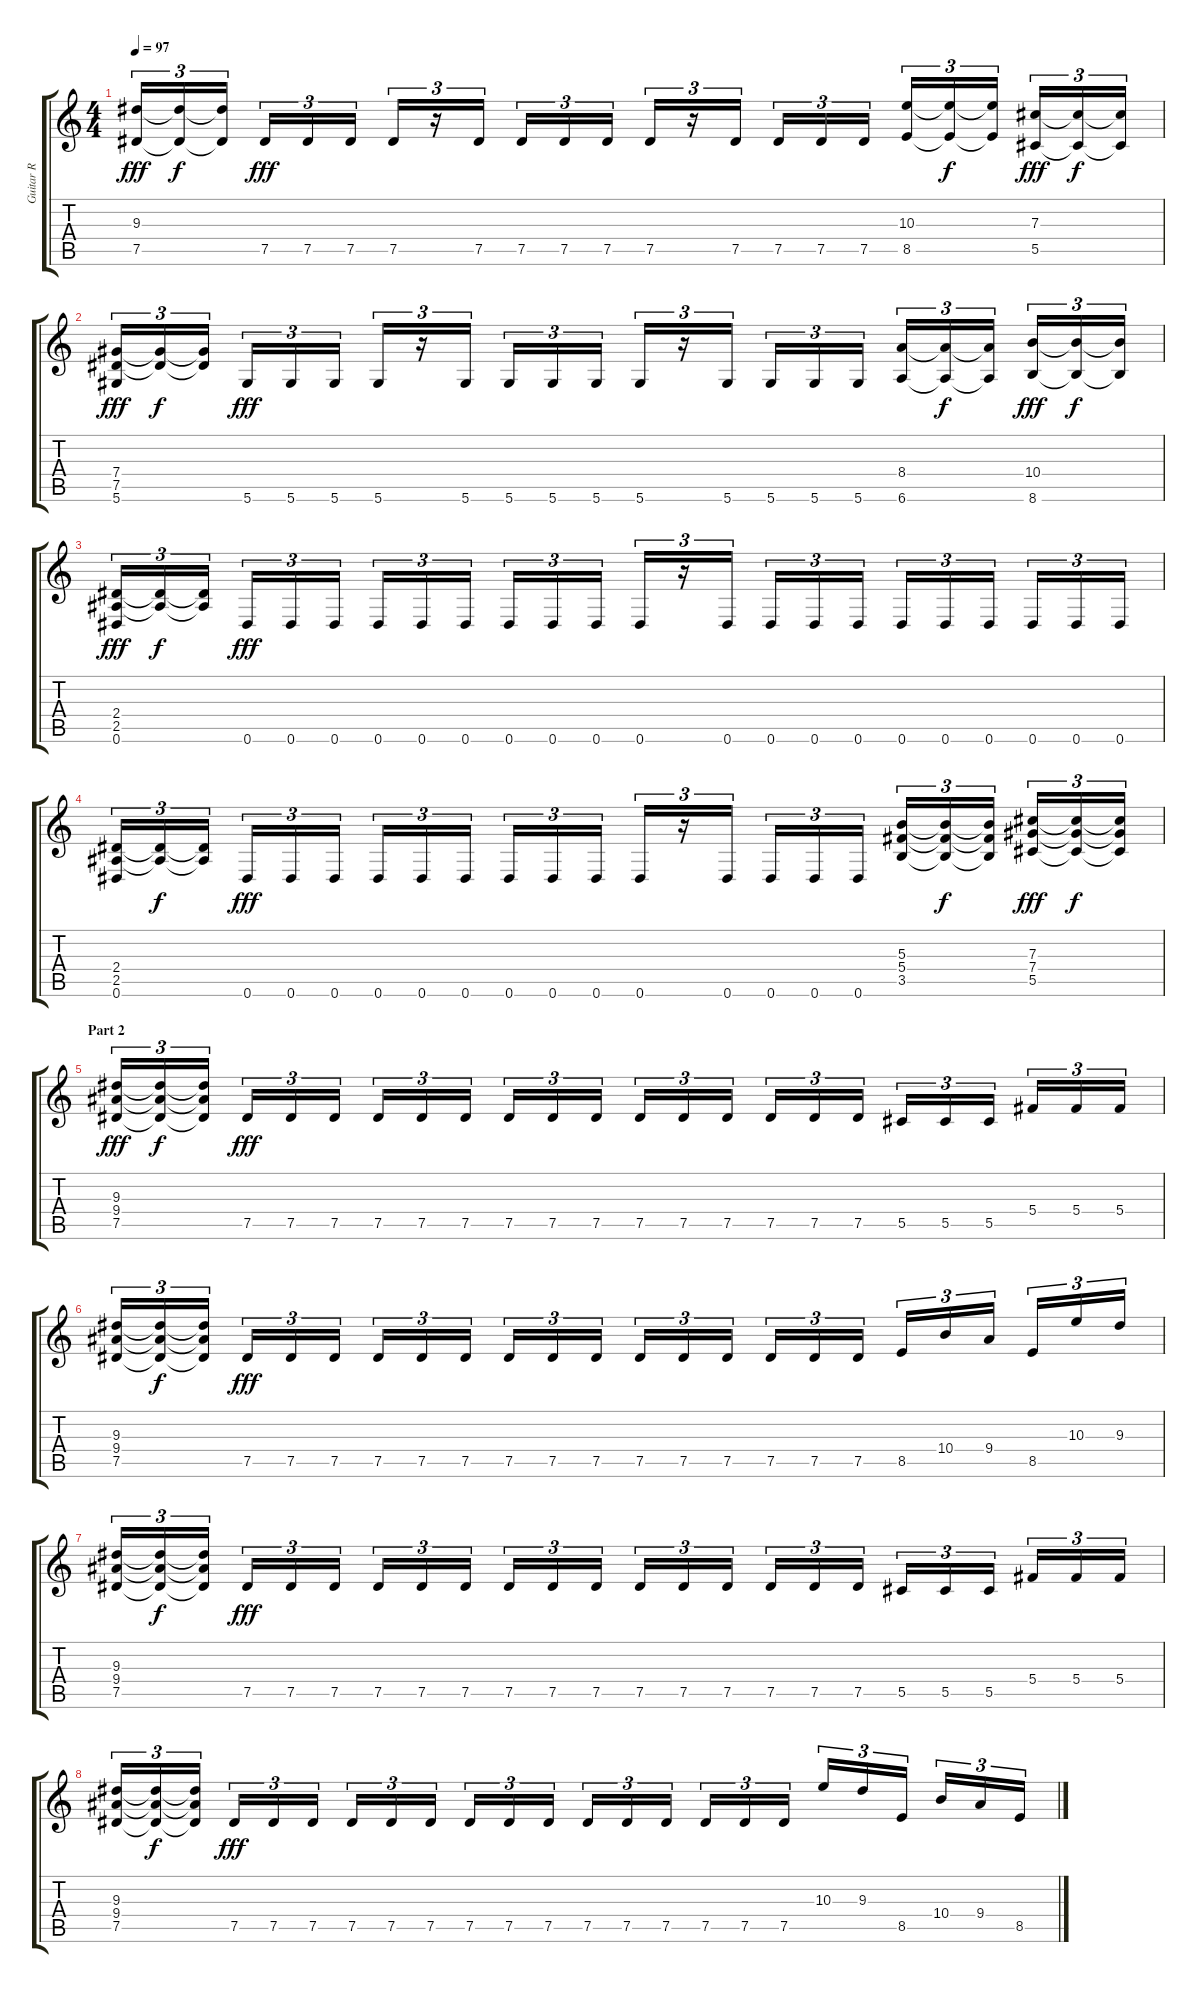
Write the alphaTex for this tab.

\track ("Guitar R" "Guitar R") {instrument distortionguitar}
\staff {score tabs}
\tuning (Eb4 Bb3 Gb3 Db3 Ab2 Eb2) {hide}
\ts (4 4)
\tempo 97
\clef g2
\ks c
(9.3 7.5).16{tu (3 2) dy fff} (9.3{t} 7.5{t}).16{tu (3 2) dy f} (9.3{t} 7.5{t}).16{tu (3 2)} 7.5.16{tu (3 2) dy fff} 7.5.16{tu (3 2)} 7.5.16{tu (3 2)} 7.5.16{tu (3 2)} r.16{tu (3 2)} 7.5.16{tu (3 2)} 7.5.16{tu (3 2)} 7.5.16{tu (3 2)} 7.5.16{tu (3 2)} 7.5.16{tu (3 2)} r.16{tu (3 2)} 7.5.16{tu (3 2)} 7.5.16{tu (3 2)} 7.5.16{tu (3 2)} 7.5.16{tu (3 2)} (10.3 8.5).16{tu (3 2)} (10.3{t} 8.5{t}).16{tu (3 2) dy f} (10.3{t} 8.5{t}).16{tu (3 2)} (7.3 5.5).16{tu (3 2) dy fff} (7.3{t} 5.5{t}).16{tu (3 2) dy f} (7.3{t} 5.5{t}).16{tu (3 2)} |
(7.4 7.5 5.6).16{tu (3 2) dy fff} (7.4{t} 7.5{t}).16{tu (3 2) dy f} (7.4{t} 7.5{t}).16{tu (3 2)} 5.6.16{tu (3 2) dy fff} 5.6.16{tu (3 2)} 5.6.16{tu (3 2)} 5.6.16{tu (3 2)} r.16{tu (3 2)} 5.6.16{tu (3 2)} 5.6.16{tu (3 2)} 5.6.16{tu (3 2)} 5.6.16{tu (3 2)} 5.6.16{tu (3 2)} r.16{tu (3 2)} 5.6.16{tu (3 2)} 5.6.16{tu (3 2)} 5.6.16{tu (3 2)} 5.6.16{tu (3 2)} (8.4 6.6).16{tu (3 2)} (8.4{t} 6.6{t}).16{tu (3 2) dy f} (8.4{t} 6.6{t}).16{tu (3 2)} (10.4 8.6).16{tu (3 2) dy fff} (10.4{t} 8.6{t}).16{tu (3 2) dy f} (10.4{t} 8.6{t}).16{tu (3 2)} |
(2.4 2.5 0.6).16{tu (3 2) dy fff} (2.4{t} 2.5{t}).16{tu (3 2) dy f} (2.4{t} 2.5{t}).16{tu (3 2)} 0.6.16{tu (3 2) dy fff} 0.6.16{tu (3 2)} 0.6.16{tu (3 2)} 0.6.16{tu (3 2)} 0.6.16{tu (3 2)} 0.6.16{tu (3 2)} 0.6.16{tu (3 2)} 0.6.16{tu (3 2)} 0.6.16{tu (3 2)} 0.6.16{tu (3 2)} r.16{tu (3 2)} 0.6.16{tu (3 2)} 0.6.16{tu (3 2)} 0.6.16{tu (3 2)} 0.6.16{tu (3 2)} 0.6.16{tu (3 2)} 0.6.16{tu (3 2)} 0.6.16{tu (3 2)} 0.6.16{tu (3 2)} 0.6.16{tu (3 2)} 0.6.16{tu (3 2)} |
(2.4 2.5 0.6).16{tu (3 2)} (2.4{t} 2.5{t}).16{tu (3 2) dy f} (2.4{t} 2.5{t}).16{tu (3 2)} 0.6.16{tu (3 2) dy fff} 0.6.16{tu (3 2)} 0.6.16{tu (3 2)} 0.6.16{tu (3 2)} 0.6.16{tu (3 2)} 0.6.16{tu (3 2)} 0.6.16{tu (3 2)} 0.6.16{tu (3 2)} 0.6.16{tu (3 2)} 0.6.16{tu (3 2)} r.16{tu (3 2)} 0.6.16{tu (3 2)} 0.6.16{tu (3 2)} 0.6.16{tu (3 2)} 0.6.16{tu (3 2)} (5.3 5.4 3.5).16{tu (3 2)} (5.3{t} 5.4{t} 3.5{t}).16{tu (3 2) dy f} (5.3{t} 5.4{t} 3.5{t}).16{tu (3 2)} (7.3 7.4 5.5).16{tu (3 2) dy fff} (7.3{t} 7.4{t} 5.5{t}).16{tu (3 2) dy f} (7.3{t} 7.4{t} 5.5{t}).16{tu (3 2)} |
\section ("" "Part 2")
(9.3 9.4 7.5).16{tu (3 2) dy fff} (9.3{t} 9.4{t} 7.5{t}).16{tu (3 2) dy f} (9.3{t} 9.4{t} 7.5{t}).16{tu (3 2)} 7.5.16{tu (3 2) dy fff} 7.5.16{tu (3 2)} 7.5.16{tu (3 2)} 7.5.16{tu (3 2)} 7.5.16{tu (3 2)} 7.5.16{tu (3 2)} 7.5.16{tu (3 2)} 7.5.16{tu (3 2)} 7.5.16{tu (3 2)} 7.5.16{tu (3 2)} 7.5.16{tu (3 2)} 7.5.16{tu (3 2)} 7.5.16{tu (3 2)} 7.5.16{tu (3 2)} 7.5.16{tu (3 2)} 5.5.16{tu (3 2)} 5.5.16{tu (3 2)} 5.5.16{tu (3 2)} 5.4.16{tu (3 2)} 5.4.16{tu (3 2)} 5.4.16{tu (3 2)} |
(9.3 9.4 7.5).16{tu (3 2)} (9.3{t} 9.4{t} 7.5{t}).16{tu (3 2) dy f} (9.3{t} 9.4{t} 7.5{t}).16{tu (3 2)} 7.5.16{tu (3 2) dy fff} 7.5.16{tu (3 2)} 7.5.16{tu (3 2)} 7.5.16{tu (3 2)} 7.5.16{tu (3 2)} 7.5.16{tu (3 2)} 7.5.16{tu (3 2)} 7.5.16{tu (3 2)} 7.5.16{tu (3 2)} 7.5.16{tu (3 2)} 7.5.16{tu (3 2)} 7.5.16{tu (3 2)} 7.5.16{tu (3 2)} 7.5.16{tu (3 2)} 7.5.16{tu (3 2)} 8.5.16{tu (3 2)} 10.4.16{tu (3 2)} 9.4.16{tu (3 2)} 8.5.16{tu (3 2)} 10.3.16{tu (3 2)} 9.3.16{tu (3 2)} |
(9.3 9.4 7.5).16{tu (3 2)} (9.3{t} 9.4{t} 7.5{t}).16{tu (3 2) dy f} (9.3{t} 9.4{t} 7.5{t}).16{tu (3 2)} 7.5.16{tu (3 2) dy fff} 7.5.16{tu (3 2)} 7.5.16{tu (3 2)} 7.5.16{tu (3 2)} 7.5.16{tu (3 2)} 7.5.16{tu (3 2)} 7.5.16{tu (3 2)} 7.5.16{tu (3 2)} 7.5.16{tu (3 2)} 7.5.16{tu (3 2)} 7.5.16{tu (3 2)} 7.5.16{tu (3 2)} 7.5.16{tu (3 2)} 7.5.16{tu (3 2)} 7.5.16{tu (3 2)} 5.5.16{tu (3 2)} 5.5.16{tu (3 2)} 5.5.16{tu (3 2)} 5.4.16{tu (3 2)} 5.4.16{tu (3 2)} 5.4.16{tu (3 2)} |
(9.3 9.4 7.5).16{tu (3 2)} (9.3{t} 9.4{t} 7.5{t}).16{tu (3 2) dy f} (9.3{t} 9.4{t} 7.5{t}).16{tu (3 2)} 7.5.16{tu (3 2) dy fff} 7.5.16{tu (3 2)} 7.5.16{tu (3 2)} 7.5.16{tu (3 2)} 7.5.16{tu (3 2)} 7.5.16{tu (3 2)} 7.5.16{tu (3 2)} 7.5.16{tu (3 2)} 7.5.16{tu (3 2)} 7.5.16{tu (3 2)} 7.5.16{tu (3 2)} 7.5.16{tu (3 2)} 7.5.16{tu (3 2)} 7.5.16{tu (3 2)} 7.5.16{tu (3 2)} 10.3.16{tu (3 2)} 9.3.16{tu (3 2)} 8.5.16{tu (3 2)} 10.4.16{tu (3 2)} 9.4.16{tu (3 2)} 8.5.16{tu (3 2)}
